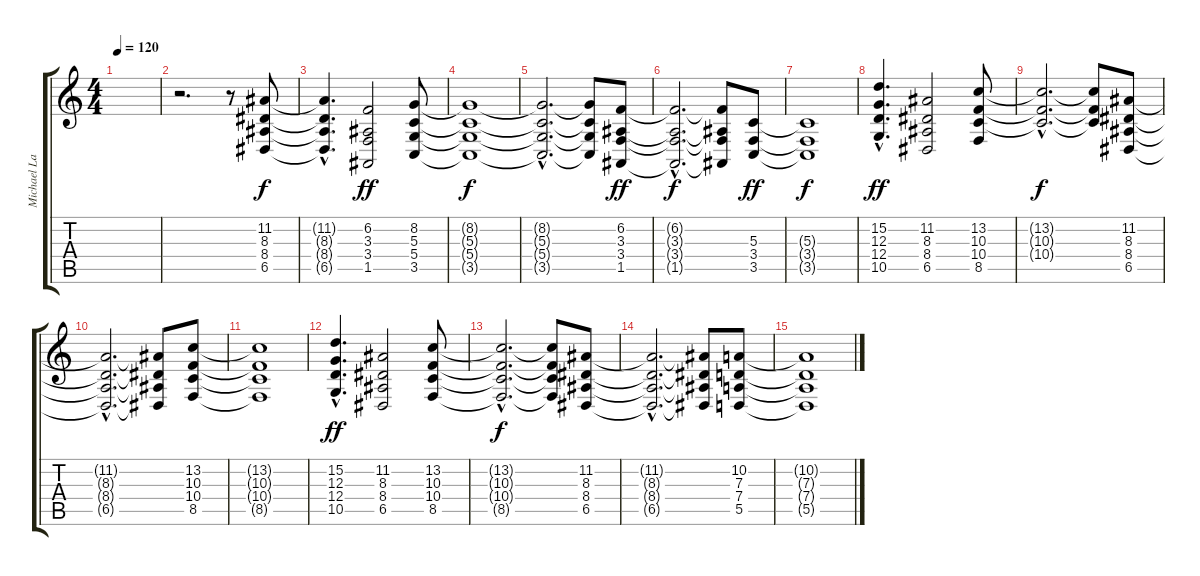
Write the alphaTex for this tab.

\track ("Michael Lardie" "Michael La") {instrument pad3polysynth}
\staff {score tabs}
\tuning (E4 B3 G3 D3 A2 E2) {hide}
\ts (4 4)
\tempo 120
\clef g2
\ks c
|
r.2{d} r.8 (11.2 8.3 8.4 6.5).8 |
(11.2{hac t} 8.3{hac t} 8.4{hac t} 6.5{hac t}).4{d} (6.2 3.3 3.4 1.5).2{dy ff} (8.2 5.3 5.4 3.5).8 |
(8.2{t} 5.3{t} 5.4{t} 3.5{t}).1{dy f} |
(8.2{hac t} 5.3{hac t} 5.4{hac t} 3.5{hac t}).2{d} (8.2{t} 5.3{t} 5.4{t} 3.5{t}).8 (6.2 3.3 3.4 1.5).8{dy ff} |
(6.2{hac t} 3.3{hac t} 3.4{hac t} 1.5{hac t}).2{d dy f} (6.2{t} 3.3{t} 3.4{t} 1.5{t}).8 (5.3 3.4 3.5).8{dy ff} |
(5.3{t} 3.4{t} 3.5{t}).1{dy f} |
(15.2{hac} 12.3{hac} 12.4{hac} 10.5{hac}).4{d dy ff} (11.2 8.3 8.4 6.5).2 (13.2 10.3 10.4 8.5).8 |
(13.2{hac t} 10.3{hac t} 10.4{hac t}).2{d dy f} (13.2{t} 10.3{t} 10.4{t}).8 (11.2 8.3 8.4 6.5).8 |
(11.2{hac t} 8.3{hac t} 8.4{hac t} 6.5{hac t}).2{d} (11.2{t} 8.3{t} 8.4{t} 6.5{t}).8 (13.2 10.3 10.4 8.5).8 |
(13.2{t} 10.3{t} 10.4{t} 8.5{t}).1 |
(15.2{hac} 12.3{hac} 12.4{hac} 10.5{hac}).4{d dy ff} (11.2 8.3 8.4 6.5).2 (13.2 10.3 10.4 8.5).8 |
(13.2{hac t} 10.3{hac t} 10.4{hac t} 8.5{hac t}).2{d dy f} (13.2{t} 10.3{t} 10.4{t} 8.5{t}).8 (11.2 8.3 8.4 6.5).8 |
(11.2{hac t} 8.3{hac t} 8.4{hac t} 6.5{hac t}).2{d} (11.2{t} 8.3{t} 8.4{t} 6.5{t}).8 (10.2 7.3 7.4 5.5).8 |
(10.2{t} 7.3{t} 7.4{t} 5.5{t}).1
